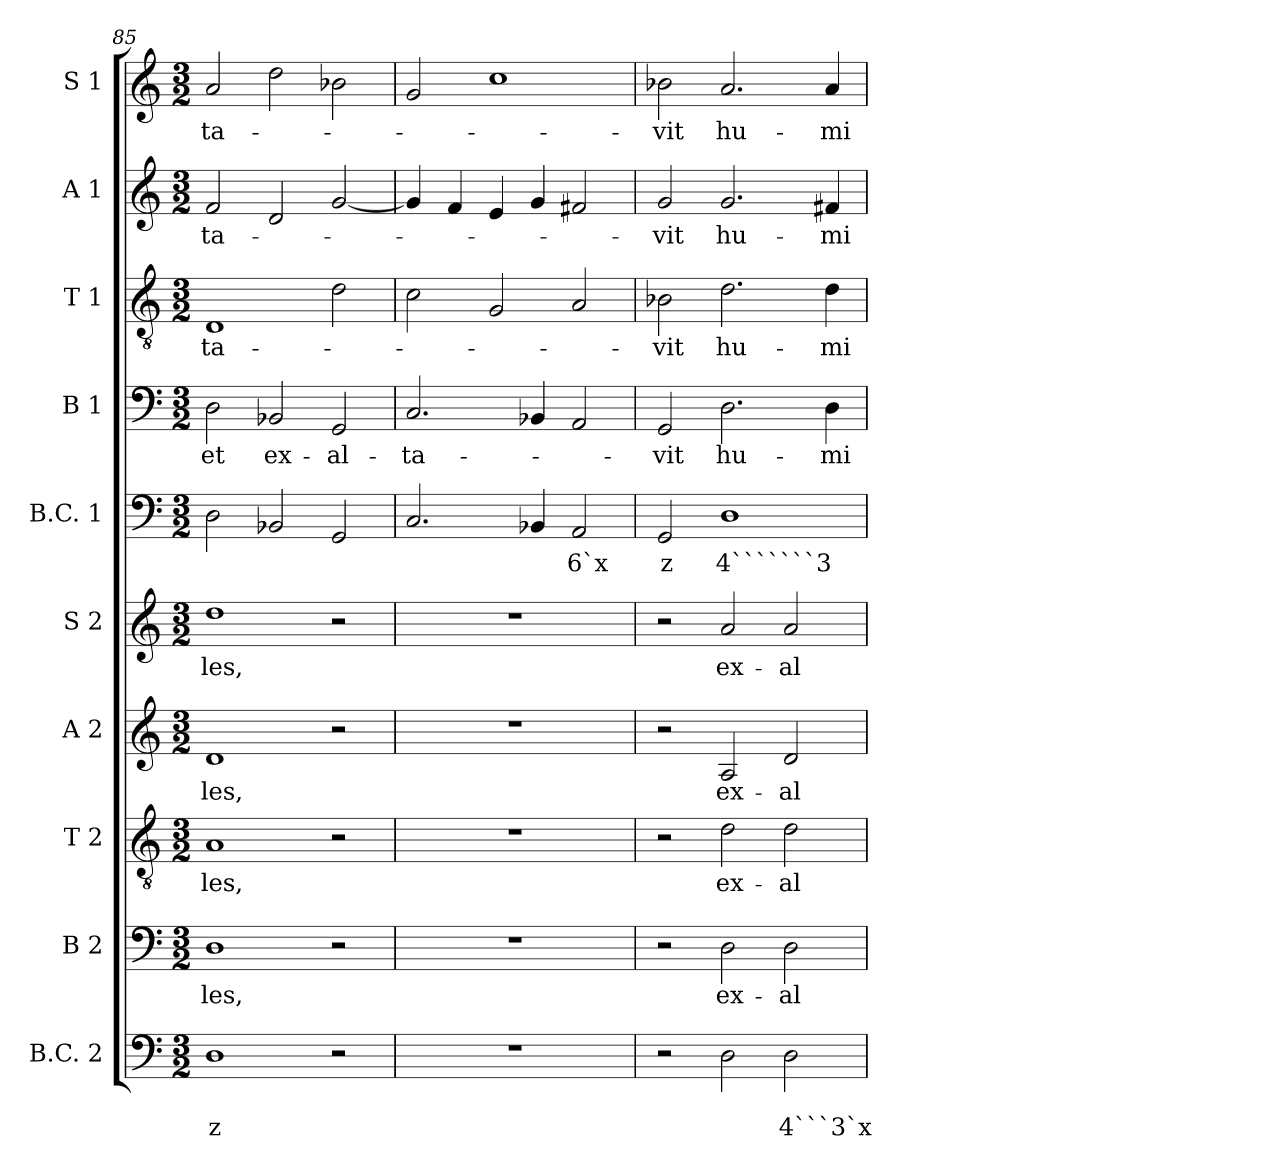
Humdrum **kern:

**kern	**text	**text	**kern	**text	**kern	**text	**kern	**text	**kern	**text	**kern	**text	**kern	**text	**kern	**text	**kern	**text	**kern	**text
*part10	*part10	*part10	*part9	*part9	*part8	*part8	*part7	*part7	*part6	*part6	*part5	*part5	*part4	*part4	*part3	*part3	*part2	*part2	*part1	*part1
*staff10	*staff10	*staff10	*staff9	*staff9	*staff8	*staff8	*staff7	*staff7	*staff6	*staff6	*staff5	*staff5	*staff4	*staff4	*staff3	*staff3	*staff2	*staff2	*staff1	*staff1
*I"B.C. 2	*	*	*I"B 2	*	*I"T 2	*	*I"A 2	*	*I"S 2	*	*I"B.C. 1	*	*I"B 1	*	*I"T 1	*	*I"A 1	*	*I"S 1	*
*I'BC2	*	*	*I'B2	*	*I'T2	*	*I'A2	*	*I'S2	*	*I'BC1	*	*I'B1	*	*I'T1	*	*I'A1	*	*I'S1	*
*clefF4	*	*	*clefF4	*	*clefGv2	*	*clefG2	*	*clefG2	*	*clefF4	*	*clefF4	*	*clefGv2	*	*clefG2	*	*clefG2	*
*k[]	*	*	*k[]	*	*k[]	*	*k[]	*	*k[]	*	*k[]	*	*k[]	*	*k[]	*	*k[]	*	*k[]	*
*C:	*	*	*C:	*	*C:	*	*C:	*	*C:	*	*C:	*	*C:	*	*C:	*	*C:	*	*C:	*
*M3/2	*	*	*M3/2	*	*M3/2	*	*M3/2	*	*M3/2	*	*M3/2	*	*M3/2	*	*M3/2	*	*M3/2	*	*M3/2	*
=85	=85	=85	=85	=85	=85	=85	=85	=85	=85	=85	=85	=85	=85	=85	=85	=85	=85	=85	=85	=85
!	!	!LO:LY:b	!	!	!	!	!	!	!	!	!	!	!	!	!	!	!	!	!	!
!	!	!	!	!LO:LY:b	!	!	!	!	!	!	!	!	!	!	!	!	!	!	!	!
!	!	!	!	!	!	!LO:LY:b	!	!	!	!	!	!	!	!	!	!	!	!	!	!
!	!	!	!	!	!	!	!	!LO:LY:b	!	!	!	!	!	!	!	!	!	!	!	!
!	!	!	!	!	!	!	!	!	!	!LO:LY:b	!	!	!	!	!	!	!	!	!	!
!	!	!	!	!	!	!	!	!	!	!	!	!	!	!LO:LY:b	!	!	!	!	!	!
!	!	!	!	!	!	!	!	!	!	!	!	!	!	!	!	!LO:LY:b	!	!	!	!
!	!	!	!	!	!	!	!	!	!	!	!	!	!	!	!	!	!	!LO:LY:b	!	!
!	!	!	!	!	!	!	!	!	!	!	!	!	!	!	!	!	!	!	!	!LO:LY:b
1D	.	z	1D	-les,	1A	-les,	1d	-les,	1dd	-les,	2D\	.	2D\	et	1D	-ta-	2f/	-ta-	2a/	-ta-
!	!	!	!	!	!	!	!	!	!	!	!	!	!	!LO:LY:b	!	!	!	!	!	!
.	.	.	.	.	.	.	.	.	.	.	2BB-X/	.	2BB-X/	ex-	.	.	2d/	.	2dd\	.
!	!	!	!	!	!	!	!	!	!	!	!	!	!	!LO:LY:b	!	!	!	!	!	!
2r	.	.	2r	.	2r	.	2r	.	2r	.	2GG/	.	2GG/	-al-	2d\	.	[2g/	.	2b-X\	.
=86	=86	=86	=86	=86	=86	=86	=86	=86	=86	=86	=86	=86	=86	=86	=86	=86	=86	=86	=86	=86
!	!	!	!	!	!	!	!	!	!	!	!	!	!	!LO:LY:b	!	!	!	!	!	!
1.r	.	.	1.r	.	1.r	.	1.r	.	1.r	.	2.C/	.	2.C/	-ta-	2c\	.	4g/]	.	2g/	.
.	.	.	.	.	.	.	.	.	.	.	.	.	.	.	.	.	4f/	.	.	.
.	.	.	.	.	.	.	.	.	.	.	.	.	.	.	2G/	.	4e/	.	1cc	.
.	.	.	.	.	.	.	.	.	.	.	4BB-X/	.	4BB-X/	.	.	.	4g/	.	.	.
!	!	!	!	!	!	!	!	!	!	!	!	!LO:LY:b	!	!	!	!	!	!	!	!
.	.	.	.	.	.	.	.	.	.	.	2AA/	6`x	2AA/	.	2A/	.	2f#X/	.	.	.
!!LO:PB:g=z
=87	=87	=87	=87	=87	=87	=87	=87	=87	=87	=87	=87	=87	=87	=87	=87	=87	=87	=87	=87	=87
!	!	!	!	!	!	!	!	!	!	!	!	!LO:LY:b	!	!	!	!	!	!	!	!
!	!	!	!	!	!	!	!	!	!	!	!	!	!	!LO:LY:b	!	!	!	!	!	!
!	!	!	!	!	!	!	!	!	!	!	!	!	!	!	!	!LO:LY:b	!	!	!	!
!	!	!	!	!	!	!	!	!	!	!	!	!	!	!	!	!	!	!LO:LY:b	!	!
!	!	!	!	!	!	!	!	!	!	!	!	!	!	!	!	!	!	!	!	!LO:LY:b
2r	.	.	2r	.	2r	.	2r	.	2r	.	2GG/	z	2GG/	-vit	2B-X\	-vit	2g/	-vit	2b-X\	-vit
!	!	!	!	!LO:LY:b	!	!	!	!	!	!	!	!	!	!	!	!	!	!	!	!
!	!	!	!	!	!	!LO:LY:b	!	!	!	!	!	!	!	!	!	!	!	!	!	!
!	!	!	!	!	!	!	!	!LO:LY:b	!	!	!	!	!	!	!	!	!	!	!	!
!	!	!	!	!	!	!	!	!	!	!LO:LY:b	!	!	!	!	!	!	!	!	!	!
!	!	!	!	!	!	!	!	!	!	!	!	!LO:LY:b	!	!	!	!	!	!	!	!
!	!	!	!	!	!	!	!	!	!	!	!	!	!	!LO:LY:b	!	!	!	!	!	!
!	!	!	!	!	!	!	!	!	!	!	!	!	!	!	!	!LO:LY:b	!	!	!	!
!	!	!	!	!	!	!	!	!	!	!	!	!	!	!	!	!	!	!LO:LY:b	!	!
!	!	!	!	!	!	!	!	!	!	!	!	!	!	!	!	!	!	!	!	!LO:LY:b
2D\	.	.	2D\	ex-	2d\	ex-	2A/	ex-	2a/	ex-	1D	4```````3	2.D\	hu-	2.d\	hu-	2.g/	hu-	2.a/	hu-
!	!	!LO:LY:b	!	!	!	!	!	!	!	!	!	!	!	!	!	!	!	!	!	!
!	!	!	!	!LO:LY:b	!	!	!	!	!	!	!	!	!	!	!	!	!	!	!	!
!	!	!	!	!	!	!LO:LY:b	!	!	!	!	!	!	!	!	!	!	!	!	!	!
!	!	!	!	!	!	!	!	!LO:LY:b	!	!	!	!	!	!	!	!	!	!	!	!
!	!	!	!	!	!	!	!	!	!	!LO:LY:b	!	!	!	!	!	!	!	!	!	!
2D\	.	4```3`x	2D\	-al-	2d\	-al-	2d/	-al-	2a/	-al-	.	.	.	.	.	.	.	.	.	.
!	!	!	!	!	!	!	!	!	!	!	!	!	!	!LO:LY:b	!	!	!	!	!	!
!	!	!	!	!	!	!	!	!	!	!	!	!	!	!	!	!LO:LY:b	!	!	!	!
!	!	!	!	!	!	!	!	!	!	!	!	!	!	!	!	!	!	!LO:LY:b	!	!
!	!	!	!	!	!	!	!	!	!	!	!	!	!	!	!	!	!	!	!	!LO:LY:b
.	.	.	.	.	.	.	.	.	.	.	.	.	4D\	-mi-	4d\	-mi-	4f#X/	-mi-	4a/	-mi-
=	=	=	=	=	=	=	=	=	=	=	=	=	=	=	=	=	=	=	=	=
*-	*-	*-	*-	*-	*-	*-	*-	*-	*-	*-	*-	*-	*-	*-	*-	*-	*-	*-	*-	*-
